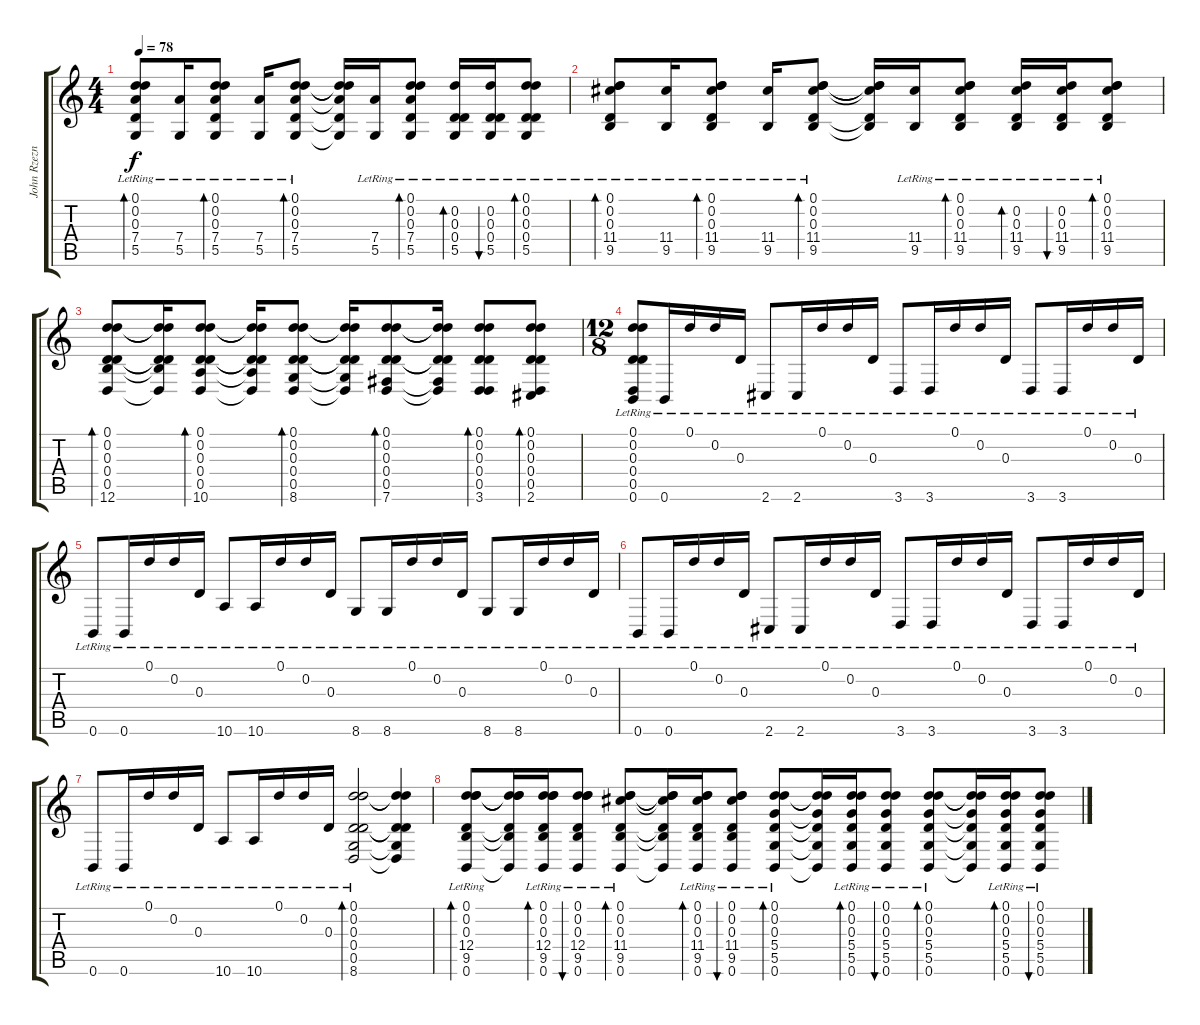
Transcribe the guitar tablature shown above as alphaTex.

\track ("John Rzeznik (Acoustic Guitar)" "John Rzezn") {instrument acousticguitarsteel}
\staff {score tabs}
\tuning (D4 D4 D3 D3 D2 B1) {hide}
\ts (4 4)
\tempo 78
\clef g2
\ks c
(0.1{lr} 0.2{lr} 0.3{lr} 7.4{lr} 5.5{lr}).8{bd 30 dy f} (7.4{lr} 5.5{lr}).16 (0.1{lr} 0.2{lr} 0.3{lr} 7.4{lr} 5.5{lr}).8{bd 30} (7.4{lr} 5.5{lr}).16 (0.1{lr} 0.2{lr} 0.3{lr} 7.4{lr} 5.5{lr}).8{bd 30} (0.1{t} 0.2{t} 0.3{t} 7.4{t} 5.5{t}).16 (7.4{lr} 5.5{lr}).16 (0.1{lr} 0.2{lr} 0.3{lr} 7.4{lr} 5.5{lr}).8{bd 30} (0.2{lr} 0.3{lr} 0.4{lr} 5.5{lr}).16{bd 30} (0.2{lr} 0.3{lr} 0.4{lr} 5.5{lr}).16{bu 30} (0.1{lr} 0.2{lr} 0.3{lr} 0.4{lr} 5.5{lr}).8{bd 30} |
(0.1{lr} 0.2{lr} 0.3{lr} 11.4{lr} 9.5{lr}).8{bd 30} (11.4{lr} 9.5{lr}).16 (0.1{lr} 0.2{lr} 0.3{lr} 11.4{lr} 9.5{lr}).8{bd 30} (11.4{lr} 9.5{lr}).16 (0.1{lr} 0.2{lr} 0.3{lr} 11.4{lr} 9.5{lr}).8{bd 30} (0.1{t} 0.2{t} 0.3{t} 11.4{t} 9.5{t}).16 (11.4{lr} 9.5{lr}).16 (0.1{lr} 0.2{lr} 0.3{lr} 11.4{lr} 9.5{lr}).8{bd 30} (0.2{lr} 0.3{lr} 11.4{lr} 9.5{lr}).16{bd 30} (0.2{lr} 0.3{lr} 11.4{lr} 9.5{lr}).16{bu 30} (0.1{lr} 0.2{lr} 0.3{lr} 11.4{lr} 9.5{lr}).8{bd 30} |
(0.1 0.2 0.3 0.4 0.5 12.6).8{bd 30} (0.1{t} 0.2{t} 0.3{t} 0.4{t} 0.5{t} 12.6{t}).16 (0.1 0.2 0.3 0.4 0.5 10.6).8{bd 30} (0.1{t} 0.2{t} 0.3{t} 0.4{t} 0.5{t} 10.6{t}).16 (0.1 0.2 0.3 0.4 0.5 8.6).8{bd 30} (0.1{t} 0.2{t} 0.3{t} 0.4{t} 0.5{t} 8.6{t}).16 (0.1 0.2 0.3 0.4 0.5 7.6).8{bd 30} (0.1{t} 0.2{t} 0.3{t} 0.4{t} 0.5{t} 7.6{t}).16 (0.1 0.2 0.3 0.4 0.5 3.6).8{bd 30} (0.1 0.2 0.3 0.4 0.5 2.6).8{bd 30} |
\ts (12 8)
(0.1{lr} 0.2{lr} 0.3{lr} 0.4{lr} 0.5{lr} 0.6{lr}).8 0.6{lr}.16 0.1{lr}.16 0.2{lr}.16 0.3{lr}.16 2.6{lr}.8 2.6{lr}.16 0.1{lr}.16 0.2{lr}.16 0.3{lr}.16 3.6{lr}.8 3.6{lr}.16 0.1{lr}.16 0.2{lr}.16 0.3{lr}.16 3.6{lr}.8 3.6{lr}.16 0.1{lr}.16 0.2{lr}.16 0.3{lr}.16 |
0.6{lr}.8 0.6{lr}.16 0.1{lr}.16 0.2{lr}.16 0.3{lr}.16 10.6{lr}.8 10.6{lr}.16 0.1{lr}.16 0.2{lr}.16 0.3{lr}.16 8.6{lr}.8 8.6{lr}.16 0.1{lr}.16 0.2{lr}.16 0.3{lr}.16 8.6{lr}.8 8.6{lr}.16 0.1{lr}.16 0.2{lr}.16 0.3{lr}.16 |
0.6{lr}.8 0.6{lr}.16 0.1{lr}.16 0.2{lr}.16 0.3{lr}.16 2.6{lr}.8 2.6{lr}.16 0.1{lr}.16 0.2{lr}.16 0.3{lr}.16 3.6{lr}.8 3.6{lr}.16 0.1{lr}.16 0.2{lr}.16 0.3{lr}.16 3.6{lr}.8 3.6{lr}.16 0.1{lr}.16 0.2{lr}.16 0.3{lr}.16 |
0.6{lr}.8 0.6{lr}.16 0.1{lr}.16 0.2{lr}.16 0.3{lr}.16 10.6{lr}.8 10.6{lr}.16 0.1{lr}.16 0.2{lr}.16 0.3{lr}.16 (0.1 0.2 0.3 0.4 0.5 8.6{lr}).2{bd 60} (0.1{t} 0.2{t} 0.3{t} 0.4{t} 0.5{t} 8.6{t}).4 |
(0.1{lr} 0.2{lr} 0.3{lr} 12.4{lr} 9.5{lr} 0.6{lr}).8{bd 30} (0.1{t} 0.2{t} 0.3{t} 12.4{t} 9.5{t} 0.6{t}).16 (0.1{lr} 0.2{lr} 0.3{lr} 12.4{lr} 9.5{lr} 0.6{lr}).16{bd 30} (0.1{lr} 0.2{lr} 0.3{lr} 12.4{lr} 9.5{lr} 0.6{lr}).8{bu 30} (0.1{lr} 0.2{lr} 0.3{lr} 11.4{lr} 9.5{lr} 0.6{lr}).8{bd 30} (0.1{t} 0.2{t} 0.3{t} 11.4{t} 9.5{t} 0.6{t}).16 (0.1{lr} 0.2{lr} 0.3{lr} 11.4{lr} 9.5{lr} 0.6{lr}).16{bd 30} (0.1{lr} 0.2{lr} 0.3{lr} 11.4{lr} 9.5{lr} 0.6{lr}).8{bu 30} (0.1{lr} 0.2{lr} 0.3{lr} 5.4{lr} 5.5{lr} 0.6{lr}).8{bd 30} (0.1{t} 0.2{t} 0.3{t} 5.4{t} 5.5{t} 0.6{t}).16 (0.1{lr} 0.2{lr} 0.3{lr} 5.4{lr} 5.5{lr} 0.6{lr}).16{bd 30} (0.1{lr} 0.2{lr} 0.3{lr} 5.4{lr} 5.5{lr} 0.6{lr}).8{bu 30} (0.1{lr} 0.2{lr} 0.3{lr} 5.4{lr} 5.5{lr} 0.6{lr}).8{bd 30} (0.1{t} 0.2{t} 0.3{t} 5.4{t} 5.5{t} 0.6{t}).16 (0.1{lr} 0.2{lr} 0.3{lr} 5.4{lr} 5.5{lr} 0.6{lr}).16{bd 30} (0.1{lr} 0.2{lr} 0.3{lr} 5.4{lr} 5.5{lr} 0.6{lr}).8{bu 30}
